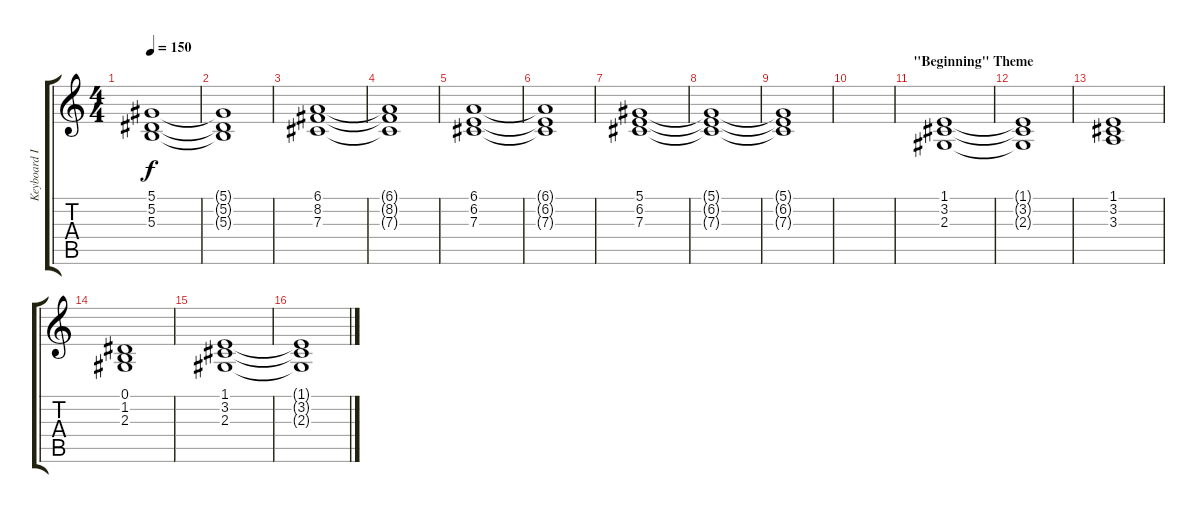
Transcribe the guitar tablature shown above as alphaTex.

\track ("Keyboard II" "Keyboard I") {instrument pad2warm}
\staff {score tabs}
\tuning (Eb4 Bb3 Gb3 Db3 Ab2 Eb2) {hide}
\ts (4 4)
\tempo 150
\clef g2
\ks c
(5.1 5.2 5.3).1{dy f} |
(5.1{t} 5.2{t} 5.3{t}).1 |
(6.1 8.2 7.3).1 |
(6.1{t} 8.2{t} 7.3{t}).1 |
(6.1 6.2 7.3).1 |
(6.1{t} 6.2{t} 7.3{t}).1 |
(5.1 6.2 7.3).1 |
(5.1{t} 6.2{t} 7.3{t}).1 |
(5.1{t} 6.2{t} 7.3{t}).1 |
|
\section ("" "\"Beginning\" Theme")
(1.1 3.2 2.3).1 |
(1.1{t} 3.2{t} 2.3{t}).1 |
(1.1 3.2 3.3).1 |
(0.1 1.2 2.3).1 |
(1.1 3.2 2.3).1 |
(1.1{t} 3.2{t} 2.3{t}).1
